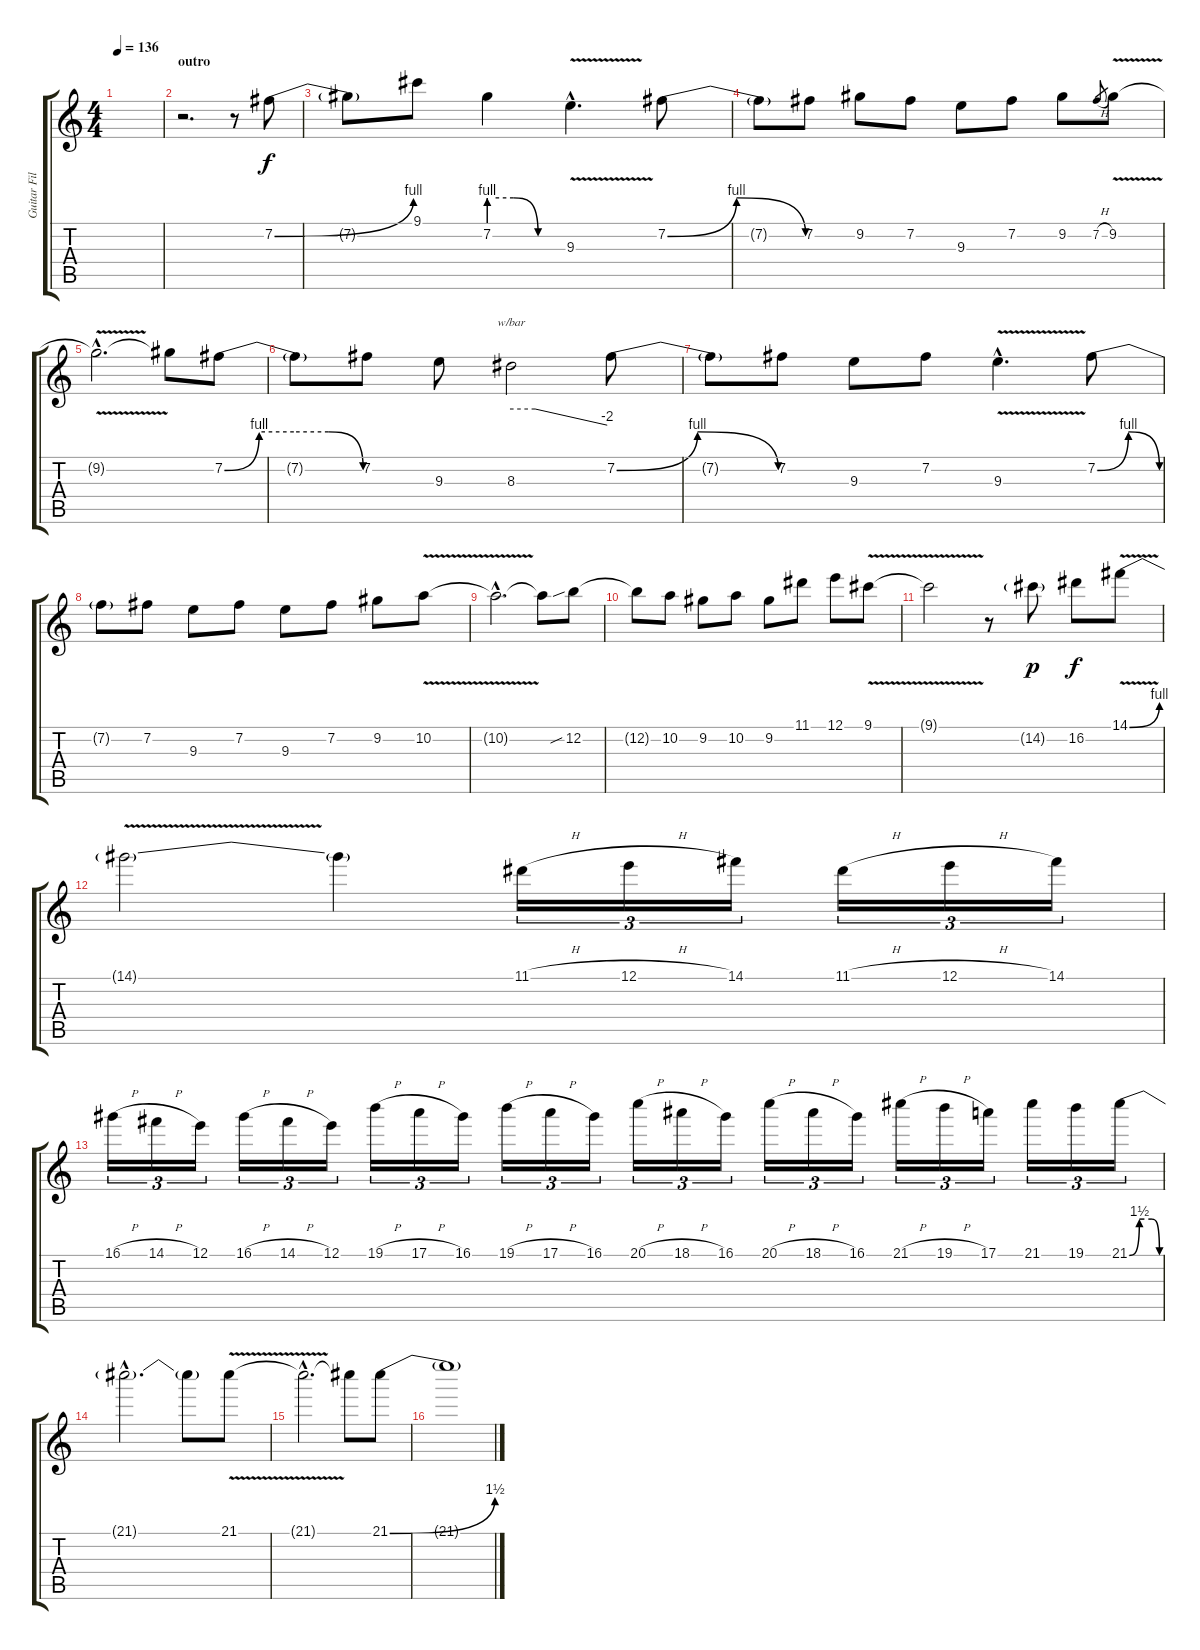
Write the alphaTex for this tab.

\track ("Guitar Fills" "Guitar Fil") {instrument distortionguitar}
\staff {score tabs}
\tuning (E4 B3 G3 D3 A2 E2) {hide}
\ts (4 4)
\tempo 136
\clef g2
\ks c
|
\section ("" "outro")
r.2{d} r.8 7.2{be (bend 0 0 60 4)}.8 |
7.2{t}.8 9.1.8 7.2{be (custom 0 4 20 4 40 0 60 0)}.4 9.3{v hac}.4{d} 7.2{be (bendrelease 0 0 15 4 45 4 60 0)}.8 |
7.2{t}.8 7.2.8 9.2.8 7.2.8 9.3.8 7.2.8 9.2.8 7.2{h}.8{gr} 9.2{v}.8 |
9.2{hac t}.2{d} 9.2{t}.8 7.2{be (custom 0 0 15 4 30 4 45 4 60 0)}.8 |
7.2{t}.8 7.2.8 9.3.8 8.3.2{tbe (custom default 0 0 15 0 60 -8)} 7.2{be (bendrelease 0 0 15 4 45 4 60 0)}.8 |
7.2{t}.8 7.2.8 9.3.8 7.2.8 9.3{v hac}.4{d} 7.2{be (bendrelease 0 0 15 4 45 4 60 0)}.8 |
7.2{t}.8 7.2.8 9.3.8 7.2.8 9.3.8 7.2.8 9.2.8 10.2{v}.8 |
10.2{hac t}.2{d} 10.2{t}.8 12.2{sib}.8 |
12.2{t}.8 10.2.8 9.2.8 10.2.8 9.2.8 11.1.8{volume 16} 12.1.8 9.1{v}.8 |
9.1{t}.2 r.8 14.2{g}.8{dy p} 16.2.8{dy f} 14.1{be (bend 0 0 60 4) v}.8 |
14.1{t}.2 14.1{t}.4 11.1{h}.16{tu (3 2)} 12.1{h}.16{tu (3 2)} 14.1.16{tu (3 2)} 11.1{h}.16{tu (3 2)} 12.1{h}.16{tu (3 2)} 14.1.16{tu (3 2)} |
16.1{h}.16{tu (3 2)} 14.1{h}.16{tu (3 2)} 12.1.16{tu (3 2)} 16.1{h}.16{tu (3 2)} 14.1{h}.16{tu (3 2)} 12.1.16{tu (3 2)} 19.1{h}.16{tu (3 2)} 17.1{h}.16{tu (3 2)} 16.1.16{tu (3 2)} 19.1{h}.16{tu (3 2)} 17.1{h}.16{tu (3 2)} 16.1.16{tu (3 2)} 20.1{h}.16{tu (3 2)} 18.1{h}.16{tu (3 2)} 16.1.16{tu (3 2)} 20.1{h}.16{tu (3 2)} 18.1{h}.16{tu (3 2)} 16.1.16{tu (3 2)} 21.1{h}.16{tu (3 2)} 19.1{h}.16{tu (3 2)} 17.1.16{tu (3 2)} 21.1.16{tu (3 2)} 19.1.16{tu (3 2)} 21.1{be (custom 0 0 20 6 30 6 45 6 60 0)}.16{tu (3 2)} |
21.1{hac t}.2{d volume 0} 21.1{t}.8 21.1{v}.8 |
21.1{hac t}.2{d} 21.1{t}.8 21.1{be (bend 0 0 60 6)}.8 |
21.1{t}.1
